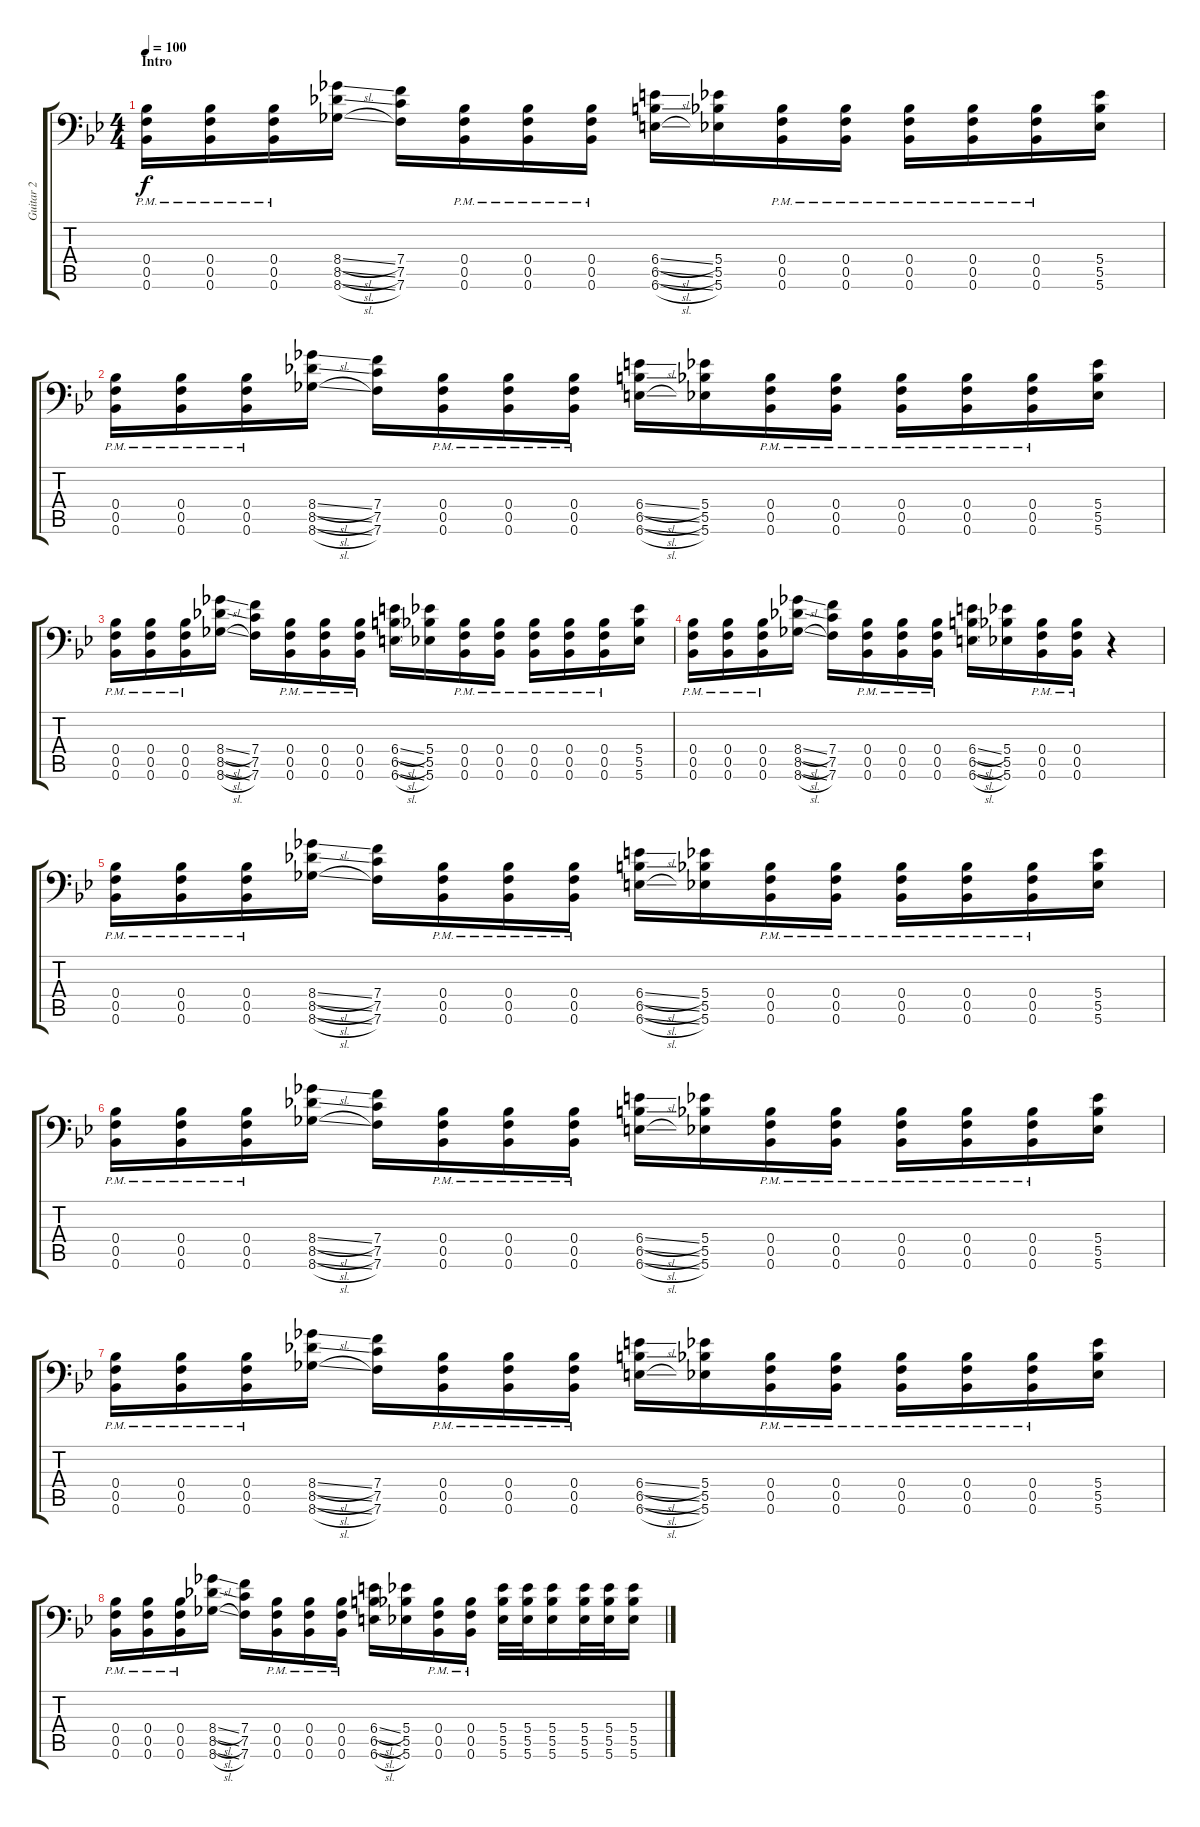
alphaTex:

\track ("Guitar 2" "Guitar 2") {instrument distortionguitar}
\staff {score tabs}
\tuning (C4 G3 Eb3 Bb2 F2 Bb1) {hide}
\ts (4 4)
\section ("" "Intro")
\tempo 100
\clef f4
\ks bb
(0.4{pm} 0.5{pm} 0.6{pm}).16{dy f instrument distortionguitar} (0.4{pm} 0.5{pm} 0.6{pm}).16 (0.4{pm} 0.5{pm} 0.6{pm}).16 (8.4{sl} 8.5{sl} 8.6{sl}).16 (7.4 7.5 7.6).16 (0.4{pm} 0.5{pm} 0.6{pm}).16 (0.4{pm} 0.5{pm} 0.6{pm}).16 (0.4{pm} 0.5{pm} 0.6{pm}).16 (6.4{sl} 6.5{sl} 6.6{sl}).16 (5.4 5.5 5.6).16 (0.4{pm} 0.5{pm} 0.6{pm}).16 (0.4{pm} 0.5{pm} 0.6{pm}).16 (0.4{pm} 0.5{pm} 0.6{pm}).16 (0.4{pm} 0.5{pm} 0.6{pm}).16 (0.4{pm} 0.5{pm} 0.6{pm}).16 (5.4 5.5 5.6).16 |
(0.4{pm} 0.5{pm} 0.6{pm}).16 (0.4{pm} 0.5{pm} 0.6{pm}).16 (0.4{pm} 0.5{pm} 0.6{pm}).16 (8.4{sl} 8.5{sl} 8.6{sl}).16 (7.4 7.5 7.6).16 (0.4{pm} 0.5{pm} 0.6{pm}).16 (0.4{pm} 0.5{pm} 0.6{pm}).16 (0.4{pm} 0.5{pm} 0.6{pm}).16 (6.4{sl} 6.5{sl} 6.6{sl}).16 (5.4 5.5 5.6).16 (0.4{pm} 0.5{pm} 0.6{pm}).16 (0.4{pm} 0.5{pm} 0.6{pm}).16 (0.4{pm} 0.5{pm} 0.6{pm}).16 (0.4{pm} 0.5{pm} 0.6{pm}).16 (0.4{pm} 0.5{pm} 0.6{pm}).16 (5.4 5.5 5.6).16 |
(0.4{pm} 0.5{pm} 0.6{pm}).16 (0.4{pm} 0.5{pm} 0.6{pm}).16 (0.4{pm} 0.5{pm} 0.6{pm}).16 (8.4{sl} 8.5{sl} 8.6{sl}).16 (7.4 7.5 7.6).16 (0.4{pm} 0.5{pm} 0.6{pm}).16 (0.4{pm} 0.5{pm} 0.6{pm}).16 (0.4{pm} 0.5{pm} 0.6{pm}).16 (6.4{sl} 6.5{sl} 6.6{sl}).16 (5.4 5.5 5.6).16 (0.4{pm} 0.5{pm} 0.6{pm}).16 (0.4{pm} 0.5{pm} 0.6{pm}).16 (0.4{pm} 0.5{pm} 0.6{pm}).16 (0.4{pm} 0.5{pm} 0.6{pm}).16 (0.4{pm} 0.5{pm} 0.6{pm}).16 (5.4 5.5 5.6).16 |
(0.4{pm} 0.5{pm} 0.6{pm}).16 (0.4{pm} 0.5{pm} 0.6{pm}).16 (0.4{pm} 0.5{pm} 0.6{pm}).16 (8.4{sl} 8.5{sl} 8.6{sl}).16 (7.4 7.5 7.6).16 (0.4{pm} 0.5{pm} 0.6{pm}).16 (0.4{pm} 0.5{pm} 0.6{pm}).16 (0.4{pm} 0.5{pm} 0.6{pm}).16 (6.4{sl} 6.5{sl} 6.6{sl}).16 (5.4 5.5 5.6).16 (0.4{pm} 0.5{pm} 0.6{pm}).16 (0.4{pm} 0.5{pm} 0.6{pm}).16 r.4 |
(0.4{pm} 0.5{pm} 0.6{pm}).16 (0.4{pm} 0.5{pm} 0.6{pm}).16 (0.4{pm} 0.5{pm} 0.6{pm}).16 (8.4{sl} 8.5{sl} 8.6{sl}).16 (7.4 7.5 7.6).16 (0.4{pm} 0.5{pm} 0.6{pm}).16 (0.4{pm} 0.5{pm} 0.6{pm}).16 (0.4{pm} 0.5{pm} 0.6{pm}).16 (6.4{sl} 6.5{sl} 6.6{sl}).16 (5.4 5.5 5.6).16 (0.4{pm} 0.5{pm} 0.6{pm}).16 (0.4{pm} 0.5{pm} 0.6{pm}).16 (0.4{pm} 0.5{pm} 0.6{pm}).16 (0.4{pm} 0.5{pm} 0.6{pm}).16 (0.4{pm} 0.5{pm} 0.6{pm}).16 (5.4 5.5 5.6).16 |
(0.4{pm} 0.5{pm} 0.6{pm}).16 (0.4{pm} 0.5{pm} 0.6{pm}).16 (0.4{pm} 0.5{pm} 0.6{pm}).16 (8.4{sl} 8.5{sl} 8.6{sl}).16 (7.4 7.5 7.6).16 (0.4{pm} 0.5{pm} 0.6{pm}).16 (0.4{pm} 0.5{pm} 0.6{pm}).16 (0.4{pm} 0.5{pm} 0.6{pm}).16 (6.4{sl} 6.5{sl} 6.6{sl}).16 (5.4 5.5 5.6).16 (0.4{pm} 0.5{pm} 0.6{pm}).16 (0.4{pm} 0.5{pm} 0.6{pm}).16 (0.4{pm} 0.5{pm} 0.6{pm}).16 (0.4{pm} 0.5{pm} 0.6{pm}).16 (0.4{pm} 0.5{pm} 0.6{pm}).16 (5.4 5.5 5.6).16 |
(0.4{pm} 0.5{pm} 0.6{pm}).16 (0.4{pm} 0.5{pm} 0.6{pm}).16 (0.4{pm} 0.5{pm} 0.6{pm}).16 (8.4{sl} 8.5{sl} 8.6{sl}).16 (7.4 7.5 7.6).16 (0.4{pm} 0.5{pm} 0.6{pm}).16 (0.4{pm} 0.5{pm} 0.6{pm}).16 (0.4{pm} 0.5{pm} 0.6{pm}).16 (6.4{sl} 6.5{sl} 6.6{sl}).16 (5.4 5.5 5.6).16 (0.4{pm} 0.5{pm} 0.6{pm}).16 (0.4{pm} 0.5{pm} 0.6{pm}).16 (0.4{pm} 0.5{pm} 0.6{pm}).16 (0.4{pm} 0.5{pm} 0.6{pm}).16 (0.4{pm} 0.5{pm} 0.6{pm}).16 (5.4 5.5 5.6).16 |
(0.4{pm} 0.5{pm} 0.6{pm}).16 (0.4{pm} 0.5{pm} 0.6{pm}).16 (0.4{pm} 0.5{pm} 0.6{pm}).16 (8.4{sl} 8.5{sl} 8.6{sl}).16 (7.4 7.5 7.6).16 (0.4{pm} 0.5{pm} 0.6{pm}).16 (0.4{pm} 0.5{pm} 0.6{pm}).16 (0.4{pm} 0.5{pm} 0.6{pm}).16 (6.4{sl} 6.5{sl} 6.6{sl}).16 (5.4 5.5 5.6).16 (0.4{pm} 0.5{pm} 0.6{pm}).16 (0.4{pm} 0.5{pm} 0.6{pm}).16 (5.4 5.5 5.6).32 (5.4 5.5 5.6).32 (5.4 5.5 5.6).16 (5.4 5.5 5.6).32 (5.4 5.5 5.6).32 (5.4 5.5 5.6).16
